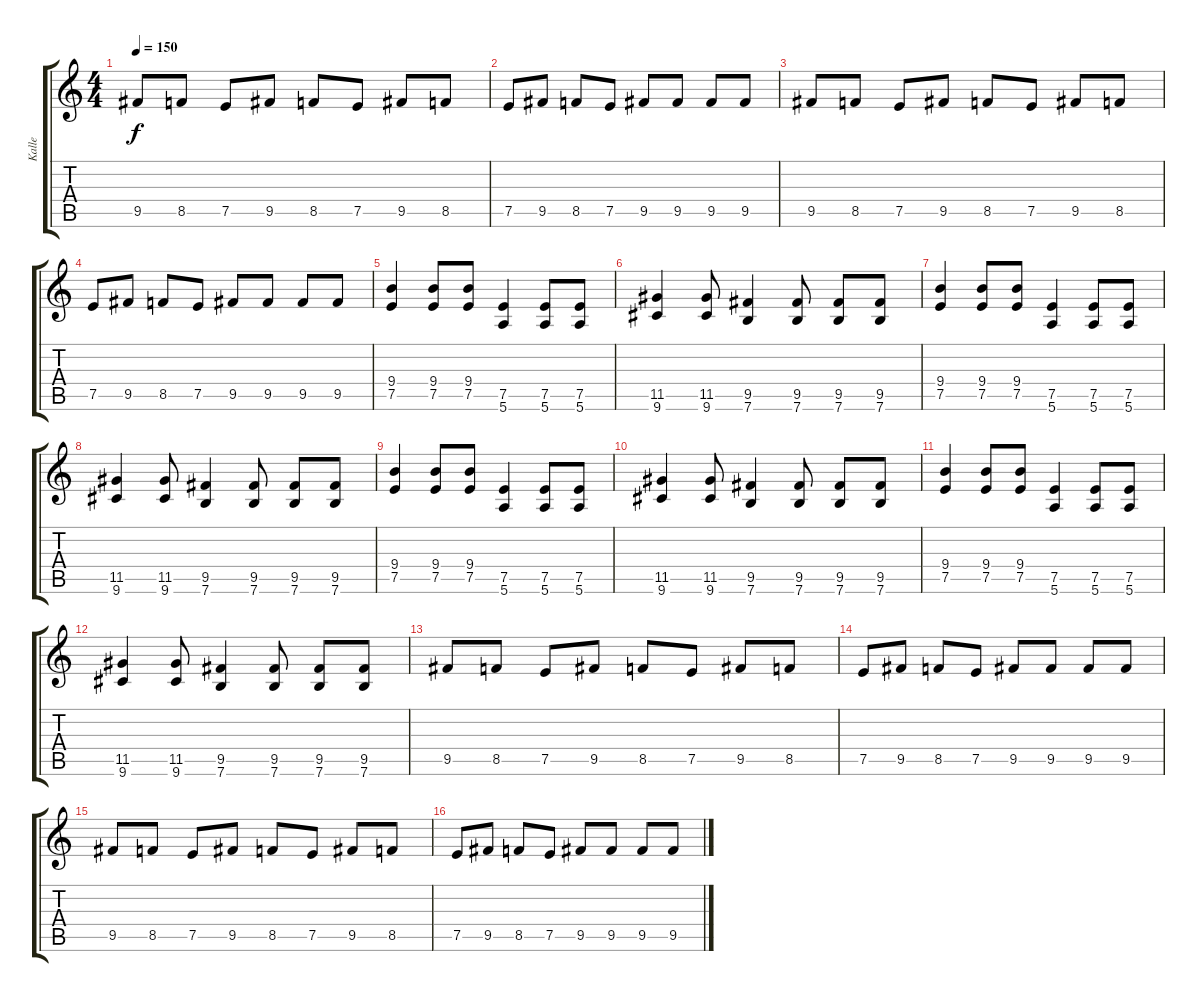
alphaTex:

\track ("Kalle" "Kalle") {instrument distortionguitar}
\staff {score tabs}
\tuning (E4 B3 G3 D3 A2 E2) {hide}
\ts (4 4)
\tempo 150
\clef g2
\ks c
9.5.8{dy f} 8.5.8 7.5.8 9.5.8 8.5.8 7.5.8 9.5.8 8.5.8 |
7.5.8 9.5.8 8.5.8 7.5.8 9.5.8 9.5.8 9.5.8 9.5.8 |
9.5.8 8.5.8 7.5.8 9.5.8 8.5.8 7.5.8 9.5.8 8.5.8 |
7.5.8 9.5.8 8.5.8 7.5.8 9.5.8 9.5.8 9.5.8 9.5.8 |
(9.4 7.5).4 (9.4 7.5).8 (9.4 7.5).8 (7.5 5.6).4 (7.5 5.6).8 (7.5 5.6).8 |
(11.5 9.6).4 (11.5 9.6).8 (9.5 7.6).4 (9.5 7.6).8 (9.5 7.6).8 (9.5 7.6).8 |
(9.4 7.5).4 (9.4 7.5).8 (9.4 7.5).8 (7.5 5.6).4 (7.5 5.6).8 (7.5 5.6).8 |
(11.5 9.6).4 (11.5 9.6).8 (9.5 7.6).4 (9.5 7.6).8 (9.5 7.6).8 (9.5 7.6).8 |
(9.4 7.5).4 (9.4 7.5).8 (9.4 7.5).8 (7.5 5.6).4 (7.5 5.6).8 (7.5 5.6).8 |
(11.5 9.6).4 (11.5 9.6).8 (9.5 7.6).4 (9.5 7.6).8 (9.5 7.6).8 (9.5 7.6).8 |
(9.4 7.5).4 (9.4 7.5).8 (9.4 7.5).8 (7.5 5.6).4 (7.5 5.6).8 (7.5 5.6).8 |
(11.5 9.6).4 (11.5 9.6).8 (9.5 7.6).4 (9.5 7.6).8 (9.5 7.6).8 (9.5 7.6).8 |
9.5.8 8.5.8 7.5.8 9.5.8 8.5.8 7.5.8 9.5.8 8.5.8 |
7.5.8 9.5.8 8.5.8 7.5.8 9.5.8 9.5.8 9.5.8 9.5.8 |
9.5.8 8.5.8 7.5.8 9.5.8 8.5.8 7.5.8 9.5.8 8.5.8 |
7.5.8 9.5.8 8.5.8 7.5.8 9.5.8 9.5.8 9.5.8 9.5.8
